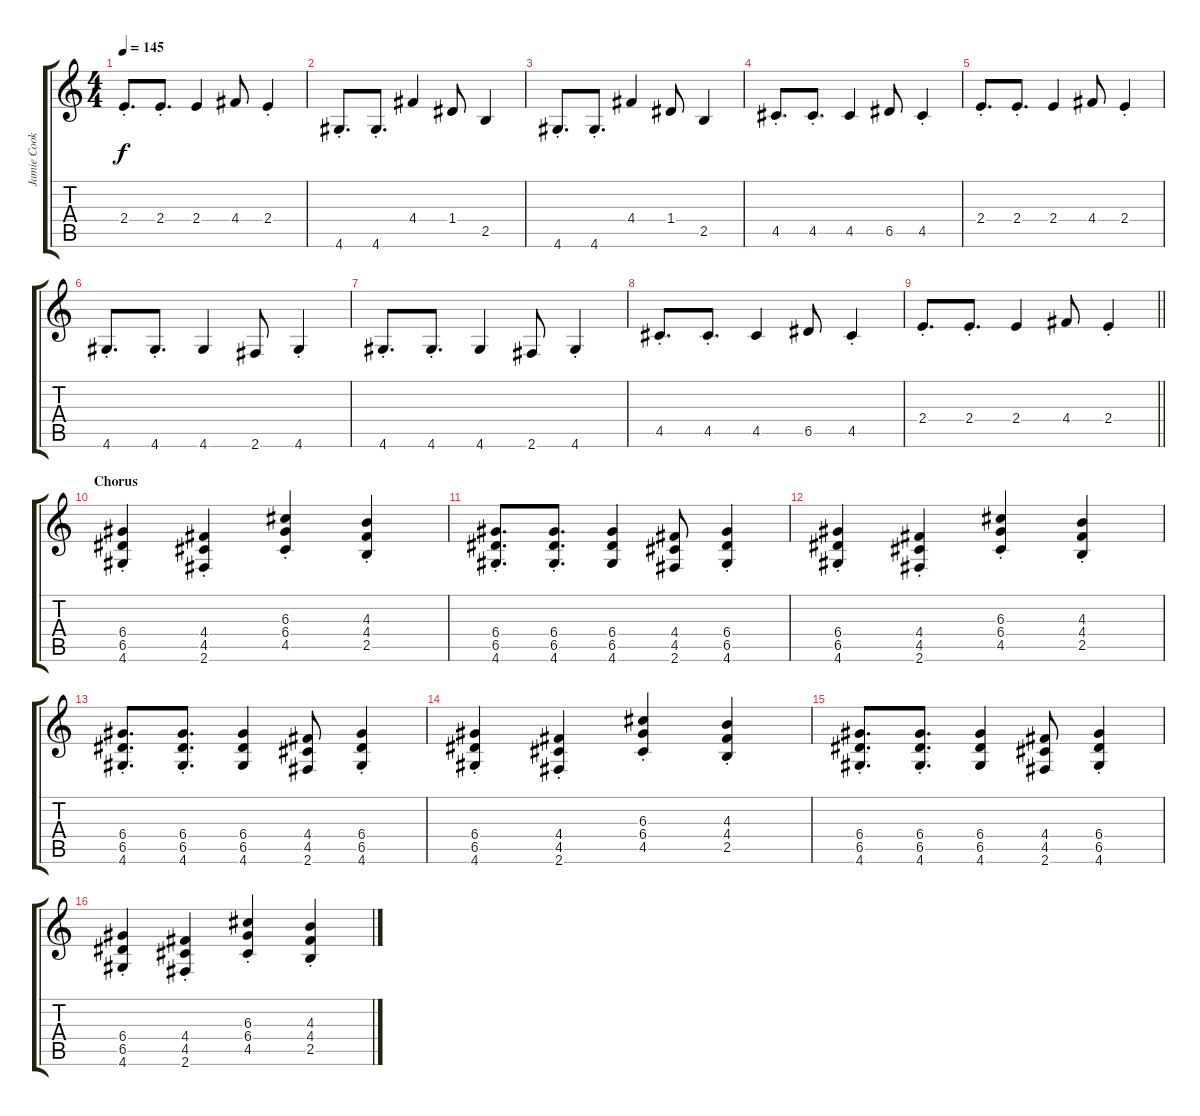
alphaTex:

\track ("Jamie Cook - Rhythm" "Jamie Cook") {instrument overdrivenguitar}
\staff {score tabs}
\tuning (E4 B3 G3 D3 A2 E2) {hide}
\ts (4 4)
\tempo 145
\clef g2
\ks c
2.4{st}.8{d dy f} 2.4{st}.8{d} 2.4.4 4.4.8 2.4{st}.4 |
4.6{st}.8{d} 4.6{st}.8{d} 4.4.4 1.4.8 2.5.4 |
4.6{st}.8{d} 4.6{st}.8{d} 4.4.4 1.4.8 2.5.4 |
4.5{st}.8{d} 4.5{st}.8{d} 4.5.4 6.5.8 4.5{st}.4 |
2.4{st}.8{d} 2.4{st}.8{d} 2.4.4 4.4.8 2.4{st}.4 |
4.6{st}.8{d} 4.6{st}.8{d} 4.6.4 2.6.8 4.6{st}.4 |
4.6{st}.8{d} 4.6{st}.8{d} 4.6.4 2.6.8 4.6{st}.4 |
4.5{st}.8{d} 4.5{st}.8{d} 4.5.4 6.5.8 4.5{st}.4 |
\barLineRight lightlight
2.4{st}.8{d} 2.4{st}.8{d} 2.4.4 4.4.8 2.4{st}.4 |
\section ("" "Chorus")
(6.4{st} 6.5{st} 4.6{st}).4 (4.4{st} 4.5{st} 2.6{st}).4 (6.3{st} 6.4{st} 4.5{st}).4 (4.3{st} 4.4{st} 2.5{st}).4 |
(6.4{st} 6.5{st} 4.6{st}).8{d} (6.4{st} 6.5{st} 4.6{st}).8{d} (6.4 6.5 4.6).4 (4.4 4.5 2.6).8 (6.4{st} 6.5{st} 4.6{st}).4 |
(6.4{st} 6.5{st} 4.6{st}).4 (4.4{st} 4.5{st} 2.6{st}).4 (6.3{st} 6.4{st} 4.5{st}).4 (4.3{st} 4.4{st} 2.5{st}).4 |
(6.4{st} 6.5{st} 4.6{st}).8{d} (6.4{st} 6.5{st} 4.6{st}).8{d} (6.4 6.5 4.6).4 (4.4 4.5 2.6).8 (6.4{st} 6.5{st} 4.6{st}).4 |
(6.4{st} 6.5{st} 4.6{st}).4 (4.4{st} 4.5{st} 2.6{st}).4 (6.3{st} 6.4{st} 4.5{st}).4 (4.3{st} 4.4{st} 2.5{st}).4 |
(6.4{st} 6.5{st} 4.6{st}).8{d} (6.4{st} 6.5{st} 4.6{st}).8{d} (6.4 6.5 4.6).4 (4.4 4.5 2.6).8 (6.4{st} 6.5{st} 4.6{st}).4 |
(6.4{st} 6.5{st} 4.6{st}).4 (4.4{st} 4.5{st} 2.6{st}).4 (6.3{st} 6.4{st} 4.5{st}).4 (4.3{st} 4.4{st} 2.5{st}).4
